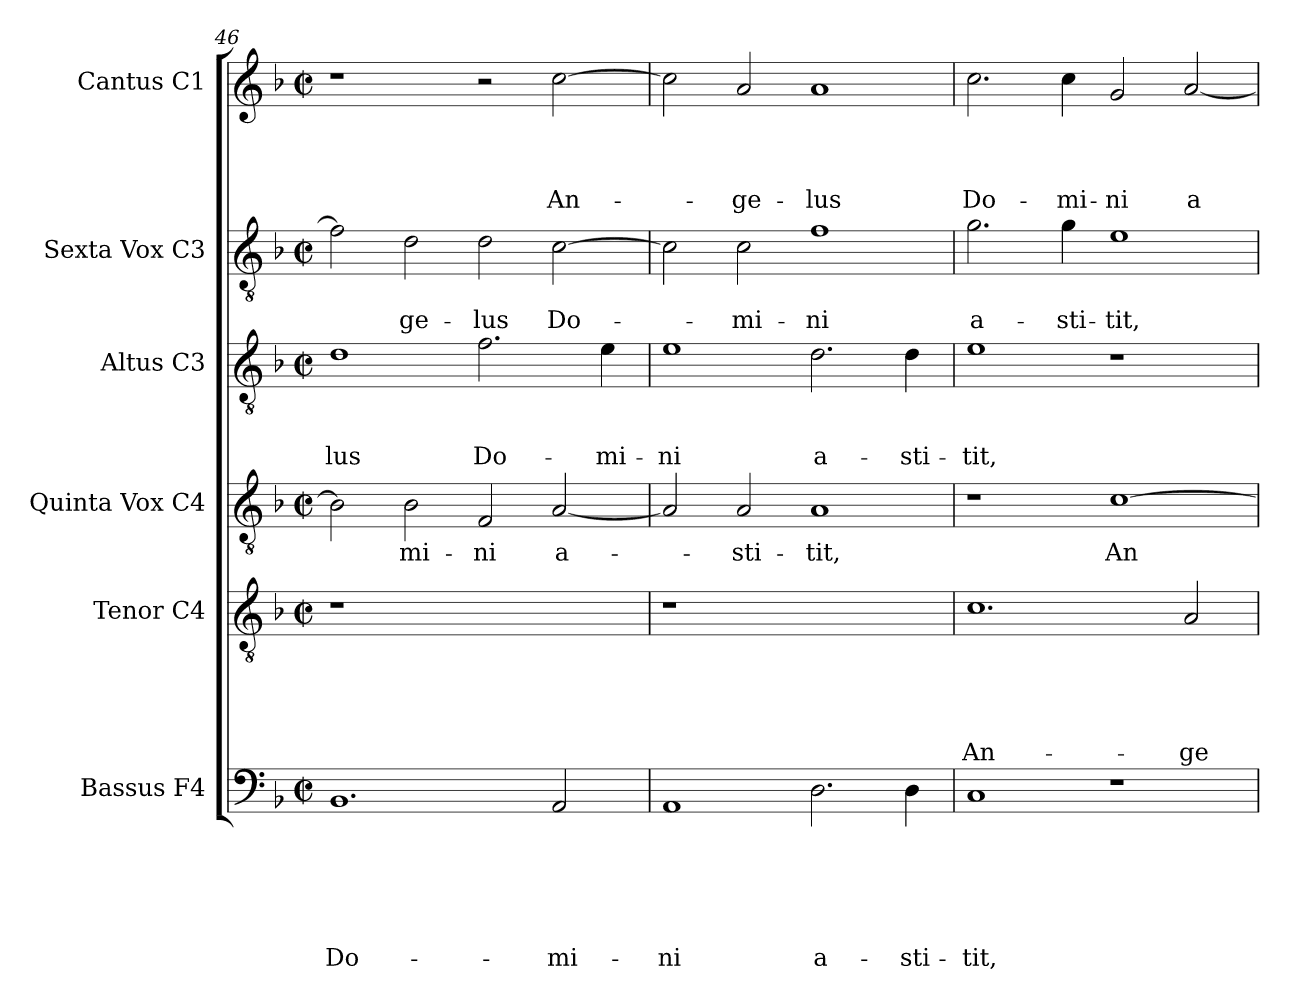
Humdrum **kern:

**kern	**text	**text	**text	**text	**text	**text	**kern	**text	**text	**text	**text	**text	**kern	**text	**kern	**text	**text	**text	**kern	**text	**text	**kern	**text	**text	**text	**text
*part6	*part6	*part6	*part6	*part6	*part6	*part6	*part5	*part5	*part5	*part5	*part5	*part5	*part4	*part4	*part3	*part3	*part3	*part3	*part2	*part2	*part2	*part1	*part1	*part1	*part1	*part1
*staff6	*staff6	*staff6	*staff6	*staff6	*staff6	*staff6	*staff5	*staff5	*staff5	*staff5	*staff5	*staff5	*staff4	*staff4	*staff3	*staff3	*staff3	*staff3	*staff2	*staff2	*staff2	*staff1	*staff1	*staff1	*staff1	*staff1
*I"Bassus F4	*	*	*	*	*	*	*I"Tenor C4	*	*	*	*	*	*I"Quinta Vox C4	*	*I"Altus C3	*	*	*	*I"Sexta Vox C3	*	*	*I"Cantus C1	*	*	*	*
*I'B	*	*	*	*	*	*	*I'T	*	*	*	*	*	*	*	*I'A	*	*	*	*	*	*	*I'C	*	*	*	*
*clefF4	*	*	*	*	*	*	*clefGv2	*	*	*	*	*	*clefGv2	*	*clefGv2	*	*	*	*clefGv2	*	*	*clefG2	*	*	*	*
*k[b-]	*	*	*	*	*	*	*k[b-]	*	*	*	*	*	*k[b-]	*	*k[b-]	*	*	*	*k[b-]	*	*	*k[b-]	*	*	*	*
*F:	*	*	*	*	*	*	*F:	*	*	*	*	*	*F:	*	*F:	*	*	*	*F:	*	*	*F:	*	*	*	*
*M2/2	*	*	*	*	*	*	*M2/2	*	*	*	*	*	*M2/2	*	*M2/2	*	*	*	*M2/2	*	*	*M2/2	*	*	*	*
*met(c|)	*	*	*	*	*	*	*met(c|)	*	*	*	*	*	*met(c|)	*	*met(c|)	*	*	*	*met(c|)	*	*	*met(c|)	*	*	*	*
=46	=46	=46	=46	=46	=46	=46	=46	=46	=46	=46	=46	=46	=46	=46	=46	=46	=46	=46	=46	=46	=46	=46	=46	=46	=46	=46
!	!	!	!	!	!	!LO:LY:b	!	!	!	!	!	!	!	!	!	!	!	!LO:LY:b	!	!	!	!	!	!	!	!
1.BB-	.	.	.	.	.	Do-	1r	.	.	.	.	.	2B-\]	.	1d	.	.	-lus	2f\]	.	.	1r	.	.	.	.
!	!	!	!	!	!	!	!	!	!	!	!	!	!	!LO:LY:b	!	!	!	!	!	!	!LO:LY:b	!	!	!	!	!
.	.	.	.	.	.	.	.	.	.	.	.	.	2B-\	-mi-	.	.	.	.	2d\	.	-ge-	.	.	.	.	.
!	!	!	!	!	!	!	!	!	!	!	!	!	!	!LO:LY:b	!	!	!	!LO:LY:b	!	!	!LO:LY:b	!	!	!	!	!
.	.	.	.	.	.	.	1ryy	.	.	.	.	.	2F/	-ni	2.f\	.	.	Do-	2d\	.	-lus	2r	.	.	.	.
!	!	!	!	!	!	!LO:LY:b	!	!	!	!	!	!	!	!LO:LY:b	!	!	!	!	!	!	!LO:LY:b	!	!	!	!	!LO:LY:b
2AA/	.	.	.	.	.	-mi-	.	.	.	.	.	.	[2A/	a-	.	.	.	.	[2c\	.	Do-	[2cc\	.	.	.	An-
!	!	!	!	!	!	!	!	!	!	!	!	!	!	!	!	!	!	!LO:LY:b	!	!	!	!	!	!	!	!
.	.	.	.	.	.	.	.	.	.	.	.	.	.	.	4e\	.	.	-mi-	.	.	.	.	.	.	.	.
=47	=47	=47	=47	=47	=47	=47	=47	=47	=47	=47	=47	=47	=47	=47	=47	=47	=47	=47	=47	=47	=47	=47	=47	=47	=47	=47
!	!	!	!	!	!	!LO:LY:b	!	!	!	!	!	!	!	!	!	!	!	!LO:LY:b	!	!	!	!	!	!	!	!
1AA	.	.	.	.	.	-ni	1r	.	.	.	.	.	2A/]	.	1e	.	.	-ni	2c\]	.	.	2cc\]	.	.	.	.
!	!	!	!	!	!	!	!	!	!	!	!	!	!	!LO:LY:b	!	!	!	!	!	!	!LO:LY:b	!	!	!	!	!LO:LY:b
.	.	.	.	.	.	.	.	.	.	.	.	.	2A/	-sti-	.	.	.	.	2c\	.	-mi-	2a/	.	.	.	-ge-
!	!	!	!	!	!	!LO:LY:b	!	!	!	!	!	!	!	!LO:LY:b	!	!	!	!LO:LY:b	!	!	!LO:LY:b	!	!	!	!	!LO:LY:b
2.D\	.	.	.	.	.	a-	1ryy	.	.	.	.	.	1A	-tit,	2.d\	.	.	a-	1f	.	-ni	1a	.	.	.	-lus
!	!	!	!	!	!	!LO:LY:b	!	!	!	!	!	!	!	!	!	!	!	!LO:LY:b	!	!	!	!	!	!	!	!
4D\	.	.	.	.	.	-sti-	.	.	.	.	.	.	.	.	4d\	.	.	-sti-	.	.	.	.	.	.	.	.
=48	=48	=48	=48	=48	=48	=48	=48	=48	=48	=48	=48	=48	=48	=48	=48	=48	=48	=48	=48	=48	=48	=48	=48	=48	=48	=48
!	!	!	!	!	!	!LO:LY:b	!	!	!	!	!	!LO:LY:b	!	!	!	!	!	!LO:LY:b	!	!	!LO:LY:b	!	!	!	!	!LO:LY:b
1C	.	.	.	.	.	-tit,	1.c	.	.	.	.	An-	1r	.	1e	.	.	-tit,	2.g\	.	a-	2.cc\	.	.	.	Do-
!	!	!	!	!	!	!	!	!	!	!	!	!	!	!	!	!	!	!	!	!	!LO:LY:b	!	!	!	!	!LO:LY:b
.	.	.	.	.	.	.	.	.	.	.	.	.	.	.	.	.	.	.	4g\	.	-sti-	4cc\	.	.	.	-mi-
!	!	!	!	!	!	!	!	!	!	!	!	!	!	!LO:LY:b	!	!	!	!	!	!	!LO:LY:b	!	!	!	!	!LO:LY:b
1r	.	.	.	.	.	.	.	.	.	.	.	.	[1c	An-	1r	.	.	.	1e	.	-tit,	2g/	.	.	.	-ni
!	!	!	!	!	!	!	!	!	!	!	!	!LO:LY:b	!	!	!	!	!	!	!	!	!	!	!	!	!	!LO:LY:b
.	.	.	.	.	.	.	2A/	.	.	.	.	-ge-	.	.	.	.	.	.	.	.	.	[2a/	.	.	.	a-
=	=	=	=	=	=	=	=	=	=	=	=	=	=	=	=	=	=	=	=	=	=	=	=	=	=	=
*-	*-	*-	*-	*-	*-	*-	*-	*-	*-	*-	*-	*-	*-	*-	*-	*-	*-	*-	*-	*-	*-	*-	*-	*-	*-	*-
